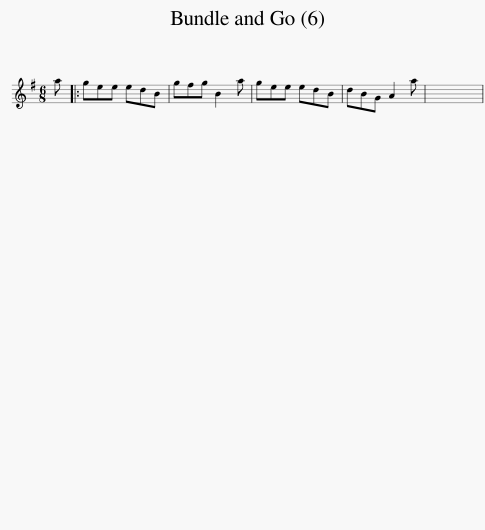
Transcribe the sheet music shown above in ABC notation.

X:1
L:1/8
M:6/8
I:linebreak $
K:G
V:1 treble
V:1
 a |: gee edB | gfg B2 a | gee edB | dBG A2 a | %5
 x6 | %6
